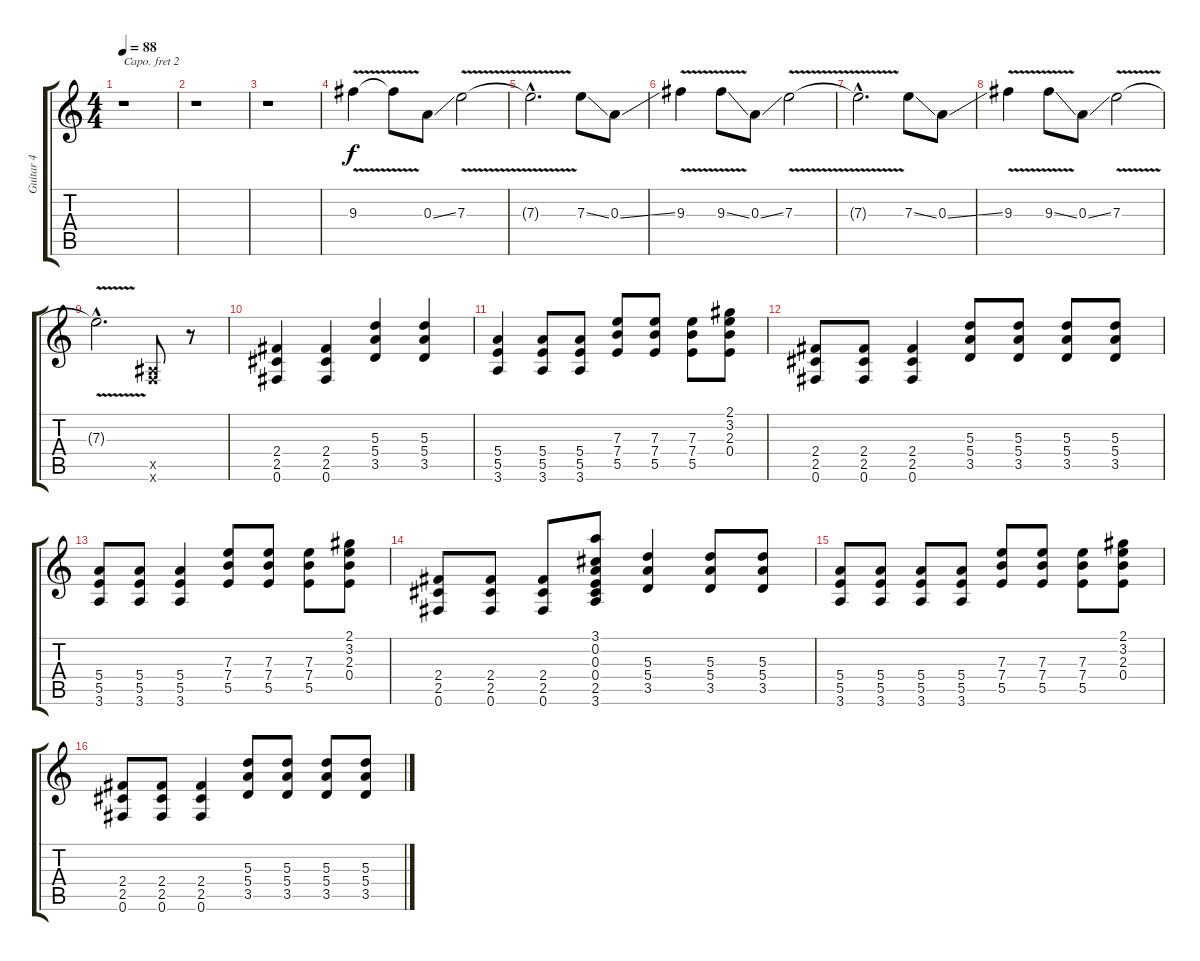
\track ("Guitar 4 " "Guitar 4 ") {instrument distortionguitar}
\staff {score tabs}
\capo 2
\tuning (E4 B3 G3 D3 A2 E2) {hide}
\ts (4 4)
\tempo 88
\clef g2
\ks c
r.1{dy f} |
r.1 |
r.1 |
9.3{v}.4 9.3{t}.8 0.3{ss}.8 7.3{v}.2 |
7.3{hac t}.2{d} 7.3{ss}.8 0.3{ss}.8 |
9.3{v}.4 9.3{v ss}.8 0.3{ss}.8 7.3{v}.2 |
7.3{hac t}.2{d} 7.3{ss}.8 0.3{ss}.8 |
9.3{v}.4 9.3{v ss}.8 0.3{ss}.8 7.3{v}.2 |
7.3{hac t}.2{d} (-1.5{x} -1.6{x}).8 r.8 |
(2.4 2.5 0.6).4 (2.4 2.5 0.6).4 (5.3 5.4 3.5).4 (5.3 5.4 3.5).4 |
(5.4 5.5 3.6).4 (5.4 5.5 3.6).8 (5.4 5.5 3.6).8 (7.3 7.4 5.5).8 (7.3 7.4 5.5).8 (7.3 7.4 5.5).8 (2.1 3.2 2.3 0.4).8 |
(2.4 2.5 0.6).8 (2.4 2.5 0.6).8 (2.4 2.5 0.6).4 (5.3 5.4 3.5).8 (5.3 5.4 3.5).8 (5.3 5.4 3.5).8 (5.3 5.4 3.5).8 |
(5.4 5.5 3.6).8 (5.4 5.5 3.6).8 (5.4 5.5 3.6).4 (7.3 7.4 5.5).8 (7.3 7.4 5.5).8 (7.3 7.4 5.5).8 (2.1 3.2 2.3 0.4).8 |
(2.4 2.5 0.6).8 (2.4 2.5 0.6).8 (2.4 2.5 0.6).8 (3.1 0.2 0.3 0.4 2.5 3.6).8 (5.3 5.4 3.5).4 (5.3 5.4 3.5).8 (5.3 5.4 3.5).8 |
(5.4 5.5 3.6).8 (5.4 5.5 3.6).8 (5.4 5.5 3.6).8 (5.4 5.5 3.6).8 (7.3 7.4 5.5).8 (7.3 7.4 5.5).8 (7.3 7.4 5.5).8 (2.1 3.2 2.3 0.4).8 |
(2.4 2.5 0.6).8 (2.4 2.5 0.6).8 (2.4 2.5 0.6).4 (5.3 5.4 3.5).8 (5.3 5.4 3.5).8 (5.3 5.4 3.5).8 (5.3 5.4 3.5).8
